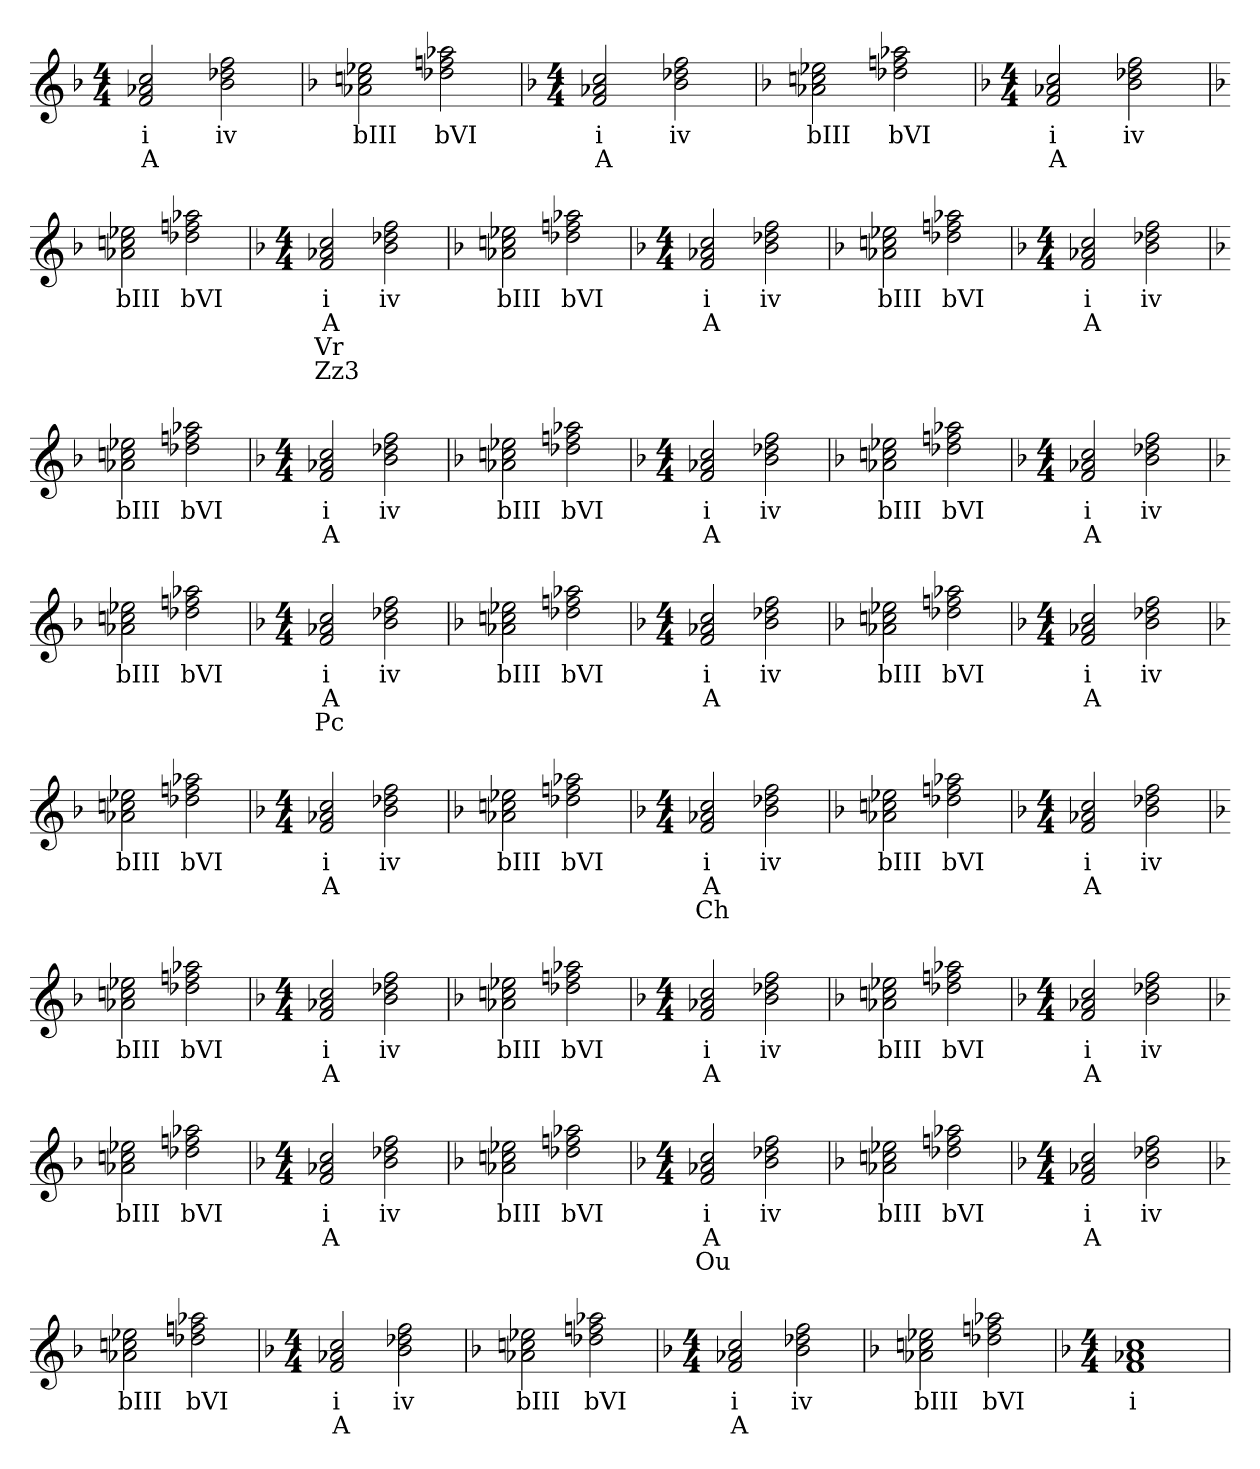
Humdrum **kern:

**kern	**text	**text	**text	**text
*part1	*part1	*part1	*part1	*part1
*staff1	*staff1	*staff1	*staff1	*staff1
*k[b-]	*	*	*	*
*F:	*	*	*	*
*M4/4	*	*	*	*
=	=	=	=	=
2f 2a-X 2cc	i	A	.	.
2b- 2dd-X 2ff	iv	.	.	.
=	=	=	=	=
*k[b-]	*	*	*	*
*F:	*	*	*	*
2a-X 2ccn 2ee-X	bIII	.	.	.
2dd-X 2ffn 2aa-X	bVI	.	.	.
=	=	=	=	=
*k[b-]	*	*	*	*
*F:	*	*	*	*
*M4/4	*	*	*	*
2f 2a-X 2cc	i	A	.	.
2b- 2dd-X 2ff	iv	.	.	.
=	=	=	=	=
*k[b-]	*	*	*	*
*F:	*	*	*	*
2a-X 2ccn 2ee-X	bIII	.	.	.
2dd-X 2ffn 2aa-X	bVI	.	.	.
=	=	=	=	=
*k[b-]	*	*	*	*
*F:	*	*	*	*
*M4/4	*	*	*	*
2f 2a-X 2cc	i	A	.	.
2b- 2dd-X 2ff	iv	.	.	.
=	=	=	=	=
*k[b-]	*	*	*	*
*F:	*	*	*	*
2a-X 2ccn 2ee-X	bIII	.	.	.
2dd-X 2ffn 2aa-X	bVI	.	.	.
=	=	=	=	=
*k[b-]	*	*	*	*
*F:	*	*	*	*
*M4/4	*	*	*	*
2f 2a-X 2cc	i	A	Vr	Zz3
2b- 2dd-X 2ff	iv	.	.	.
=	=	=	=	=
*k[b-]	*	*	*	*
*F:	*	*	*	*
2a-X 2ccn 2ee-X	bIII	.	.	.
2dd-X 2ffn 2aa-X	bVI	.	.	.
=	=	=	=	=
*k[b-]	*	*	*	*
*F:	*	*	*	*
*M4/4	*	*	*	*
2f 2a-X 2cc	i	A	.	.
2b- 2dd-X 2ff	iv	.	.	.
=	=	=	=	=
*k[b-]	*	*	*	*
*F:	*	*	*	*
2a-X 2ccn 2ee-X	bIII	.	.	.
2dd-X 2ffn 2aa-X	bVI	.	.	.
=	=	=	=	=
*k[b-]	*	*	*	*
*F:	*	*	*	*
*M4/4	*	*	*	*
2f 2a-X 2cc	i	A	.	.
2b- 2dd-X 2ff	iv	.	.	.
=	=	=	=	=
*k[b-]	*	*	*	*
*F:	*	*	*	*
2a-X 2ccn 2ee-X	bIII	.	.	.
2dd-X 2ffn 2aa-X	bVI	.	.	.
=	=	=	=	=
*k[b-]	*	*	*	*
*F:	*	*	*	*
*M4/4	*	*	*	*
2f 2a-X 2cc	i	A	.	.
2b- 2dd-X 2ff	iv	.	.	.
=	=	=	=	=
*k[b-]	*	*	*	*
*F:	*	*	*	*
2a-X 2ccn 2ee-X	bIII	.	.	.
2dd-X 2ffn 2aa-X	bVI	.	.	.
=	=	=	=	=
*k[b-]	*	*	*	*
*F:	*	*	*	*
*M4/4	*	*	*	*
2f 2a-X 2cc	i	A	.	.
2b- 2dd-X 2ff	iv	.	.	.
=	=	=	=	=
*k[b-]	*	*	*	*
*F:	*	*	*	*
2a-X 2ccn 2ee-X	bIII	.	.	.
2dd-X 2ffn 2aa-X	bVI	.	.	.
=	=	=	=	=
*k[b-]	*	*	*	*
*F:	*	*	*	*
*M4/4	*	*	*	*
2f 2a-X 2cc	i	A	.	.
2b- 2dd-X 2ff	iv	.	.	.
=	=	=	=	=
*k[b-]	*	*	*	*
*F:	*	*	*	*
2a-X 2ccn 2ee-X	bIII	.	.	.
2dd-X 2ffn 2aa-X	bVI	.	.	.
=	=	=	=	=
*k[b-]	*	*	*	*
*F:	*	*	*	*
*M4/4	*	*	*	*
2f 2a-X 2cc	i	A	Pc	.
2b- 2dd-X 2ff	iv	.	.	.
=	=	=	=	=
*k[b-]	*	*	*	*
*F:	*	*	*	*
2a-X 2ccn 2ee-X	bIII	.	.	.
2dd-X 2ffn 2aa-X	bVI	.	.	.
=	=	=	=	=
*k[b-]	*	*	*	*
*F:	*	*	*	*
*M4/4	*	*	*	*
2f 2a-X 2cc	i	A	.	.
2b- 2dd-X 2ff	iv	.	.	.
=	=	=	=	=
*k[b-]	*	*	*	*
*F:	*	*	*	*
2a-X 2ccn 2ee-X	bIII	.	.	.
2dd-X 2ffn 2aa-X	bVI	.	.	.
=	=	=	=	=
*k[b-]	*	*	*	*
*F:	*	*	*	*
*M4/4	*	*	*	*
2f 2a-X 2cc	i	A	.	.
2b- 2dd-X 2ff	iv	.	.	.
=	=	=	=	=
*k[b-]	*	*	*	*
*F:	*	*	*	*
2a-X 2ccn 2ee-X	bIII	.	.	.
2dd-X 2ffn 2aa-X	bVI	.	.	.
=	=	=	=	=
*k[b-]	*	*	*	*
*F:	*	*	*	*
*M4/4	*	*	*	*
2f 2a-X 2cc	i	A	.	.
2b- 2dd-X 2ff	iv	.	.	.
=	=	=	=	=
*k[b-]	*	*	*	*
*F:	*	*	*	*
2a-X 2ccn 2ee-X	bIII	.	.	.
2dd-X 2ffn 2aa-X	bVI	.	.	.
=	=	=	=	=
*k[b-]	*	*	*	*
*F:	*	*	*	*
*M4/4	*	*	*	*
2f 2a-X 2cc	i	A	Ch	.
2b- 2dd-X 2ff	iv	.	.	.
=	=	=	=	=
*k[b-]	*	*	*	*
*F:	*	*	*	*
2a-X 2ccn 2ee-X	bIII	.	.	.
2dd-X 2ffn 2aa-X	bVI	.	.	.
=	=	=	=	=
*k[b-]	*	*	*	*
*F:	*	*	*	*
*M4/4	*	*	*	*
2f 2a-X 2cc	i	A	.	.
2b- 2dd-X 2ff	iv	.	.	.
=	=	=	=	=
*k[b-]	*	*	*	*
*F:	*	*	*	*
2a-X 2ccn 2ee-X	bIII	.	.	.
2dd-X 2ffn 2aa-X	bVI	.	.	.
=	=	=	=	=
*k[b-]	*	*	*	*
*F:	*	*	*	*
*M4/4	*	*	*	*
2f 2a-X 2cc	i	A	.	.
2b- 2dd-X 2ff	iv	.	.	.
=	=	=	=	=
*k[b-]	*	*	*	*
*F:	*	*	*	*
2a-X 2ccn 2ee-X	bIII	.	.	.
2dd-X 2ffn 2aa-X	bVI	.	.	.
=	=	=	=	=
*k[b-]	*	*	*	*
*F:	*	*	*	*
*M4/4	*	*	*	*
2f 2a-X 2cc	i	A	.	.
2b- 2dd-X 2ff	iv	.	.	.
=	=	=	=	=
*k[b-]	*	*	*	*
*F:	*	*	*	*
2a-X 2ccn 2ee-X	bIII	.	.	.
2dd-X 2ffn 2aa-X	bVI	.	.	.
=	=	=	=	=
*k[b-]	*	*	*	*
*F:	*	*	*	*
*M4/4	*	*	*	*
2f 2a-X 2cc	i	A	.	.
2b- 2dd-X 2ff	iv	.	.	.
=	=	=	=	=
*k[b-]	*	*	*	*
*F:	*	*	*	*
2a-X 2ccn 2ee-X	bIII	.	.	.
2dd-X 2ffn 2aa-X	bVI	.	.	.
=	=	=	=	=
*k[b-]	*	*	*	*
*F:	*	*	*	*
*M4/4	*	*	*	*
2f 2a-X 2cc	i	A	.	.
2b- 2dd-X 2ff	iv	.	.	.
=	=	=	=	=
*k[b-]	*	*	*	*
*F:	*	*	*	*
2a-X 2ccn 2ee-X	bIII	.	.	.
2dd-X 2ffn 2aa-X	bVI	.	.	.
=	=	=	=	=
*k[b-]	*	*	*	*
*F:	*	*	*	*
*M4/4	*	*	*	*
2f 2a-X 2cc	i	A	Ou	.
2b- 2dd-X 2ff	iv	.	.	.
=	=	=	=	=
*k[b-]	*	*	*	*
*F:	*	*	*	*
2a-X 2ccn 2ee-X	bIII	.	.	.
2dd-X 2ffn 2aa-X	bVI	.	.	.
=	=	=	=	=
*k[b-]	*	*	*	*
*F:	*	*	*	*
*M4/4	*	*	*	*
2f 2a-X 2cc	i	A	.	.
2b- 2dd-X 2ff	iv	.	.	.
=	=	=	=	=
*k[b-]	*	*	*	*
*F:	*	*	*	*
2a-X 2ccn 2ee-X	bIII	.	.	.
2dd-X 2ffn 2aa-X	bVI	.	.	.
=	=	=	=	=
*k[b-]	*	*	*	*
*F:	*	*	*	*
*M4/4	*	*	*	*
2f 2a-X 2cc	i	A	.	.
2b- 2dd-X 2ff	iv	.	.	.
=	=	=	=	=
*k[b-]	*	*	*	*
*F:	*	*	*	*
2a-X 2ccn 2ee-X	bIII	.	.	.
2dd-X 2ffn 2aa-X	bVI	.	.	.
=	=	=	=	=
*k[b-]	*	*	*	*
*F:	*	*	*	*
*M4/4	*	*	*	*
2f 2a-X 2cc	i	A	.	.
2b- 2dd-X 2ff	iv	.	.	.
=	=	=	=	=
*k[b-]	*	*	*	*
*F:	*	*	*	*
2a-X 2ccn 2ee-X	bIII	.	.	.
2dd-X 2ffn 2aa-X	bVI	.	.	.
=	=	=	=	=
*k[b-]	*	*	*	*
*F:	*	*	*	*
*M4/4	*	*	*	*
1f 1a-X 1cc	i	.	.	.
=	=	=	=	=
*-	*-	*-	*-	*-
